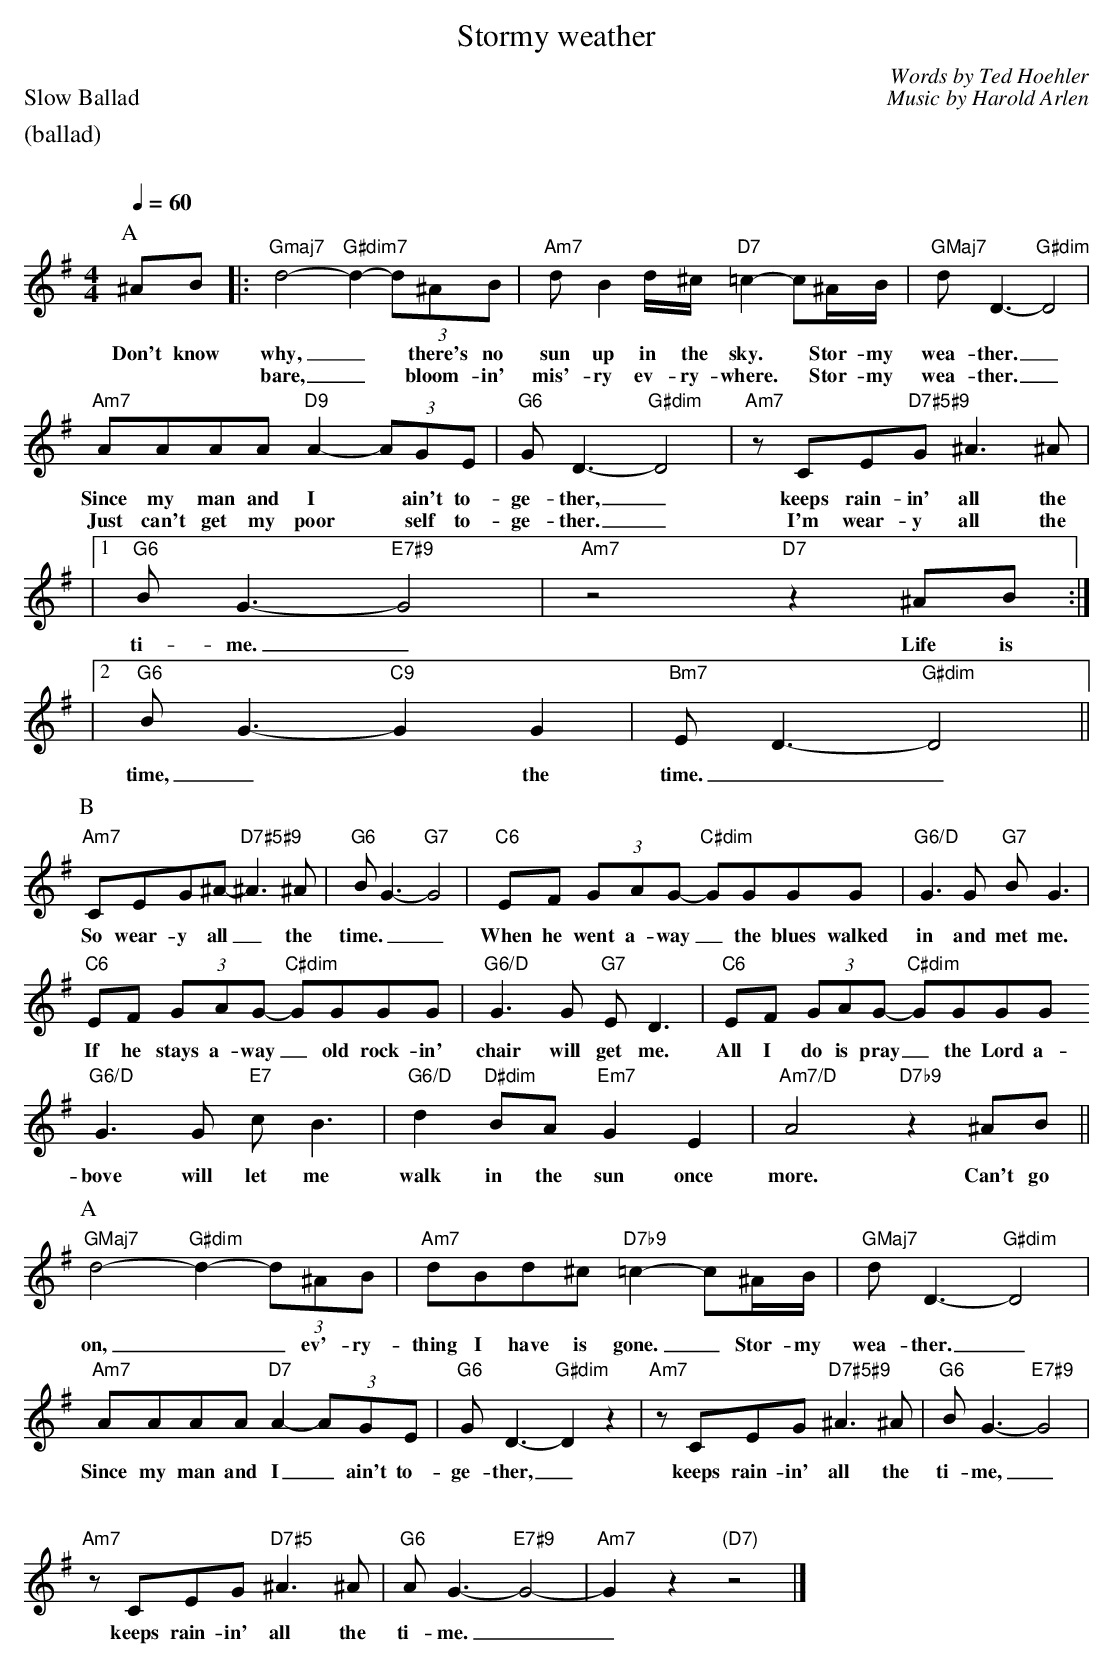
X:1
T:Stormy weather
M:4/4
L:1/4
P:Slow Ballad
Q:60
C:Words by Ted Hoehler
C:Music by Harold Arlen
K:G
%%text (ballad)
%%vskip 20
P:A
^A/B/ |: "Gmaj7"d2-"G#dim7"d-(3d/^A/B/ | "Am7"d/Bd//^c//"D7"=c-c/^A//B// | "GMaj7"d<D-"G#dim"D2 |
w:Don't know why, _ * there's no sun up in the sky. * Stor-my wea-ther. _
w:* * bare, _ * bloom-in' mis'-ry ev-ry-where. * Stor-my wea-ther. _
"Am7"A/A/A/A/"D9"A-(3A/G/E/ | "G6"G<D-"G#dim"D2 | "Am7"z/C/E/"D7#5#9"G/^A>^A |
w:Since my man and I * ain't to-ge-ther, _ keeps rain-in' all the
w:Just can't get my poor * self to-ge-ther. _ I'm wear-y all the
|1 "G6"B<G-"E7#9"G2 | "Am7"z2"D7"z^A/B/ :|
w:ti-me. _ Life is
|2 "G6"B<G-"C9"GG | "Bm7"E<D-"G#dim"D2 ||
w:time, _ * the time. _ _
P:B
"Am7"C/E/G/^A-<"D7#5#9"^A^A/ | "G6"B<G-"G7"G2 |"C6"E/F/ (3G/A/G/- "C#dim"G/G/G/G/ | "G6/D"G>G "G7"B<G |
w:So wear-y all _ the time. _ _ When he went a-way _ the blues walked in and met me.
"C6"E/F/ (3G/A/G/- "C#dim"G/G/G/G/ | "G6/D"G>G "G7"E<D |"C6"E/F/ (3G/A/G/- "C#dim"G/G/G/G/
w:If he stays a-way _ old rock-in' chair will get me. All I do is pray _ the Lord a-
"G6/D"G>G "E7"c<B | "G6/D"d"D#dim"B/A/"Em7"GE |"Am7/D"A2"D7b9"z^A/B/ ||
w:bove will let me walk in the sun once more. Can't go
P:A
"GMaj7"d2-"G#dim"d-(3d/^A/B/ | "Am7"d/B/d/^c/"D7b9"=c-c/^A//B// | "GMaj7"d<D-"G#dim"D2 |
w:on, _ _ ev'-ry-thing I have is gone. _ Stor-my wea-ther. _
"Am7"A/A/A/A/"D7"A-(3A/G/E/ | "G6"G<D-"G#dim"Dz | "Am7"z/C/E/G/"D7#5#9"^A>^A | "G6"B<G-"E7#9"G2 |
w:Since my man and I _ ain't to-ge-ther, _ keeps rain-in' all the ti-me, _
"Am7"z/C/E/G/"D7#5"^A>^A | "G6"A<G-"E7#9"G2- | "Am7"Gz"(D7)"z2 |]
w:keeps rain-in' all the ti-me. _ _
